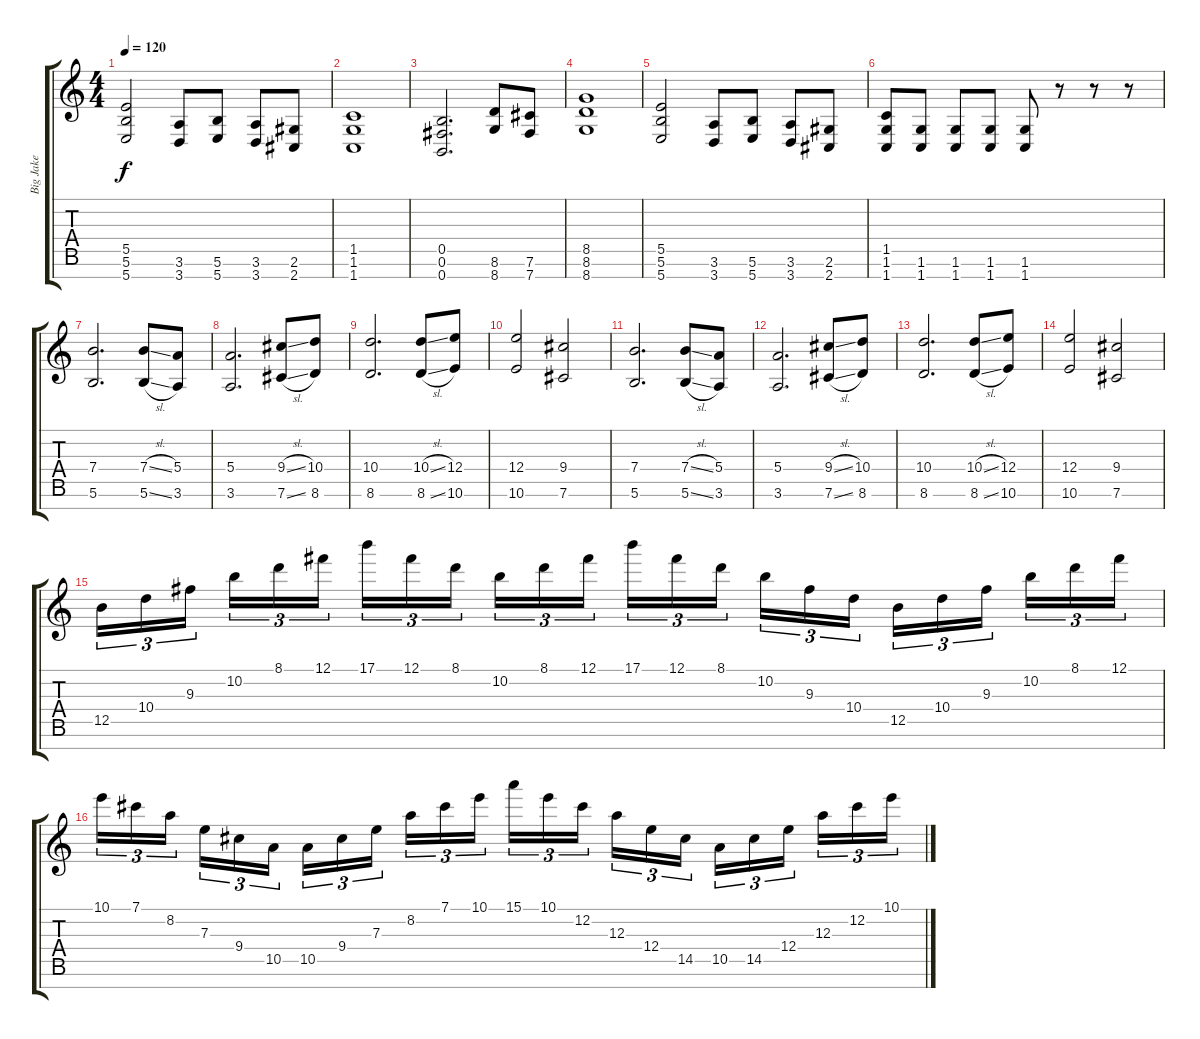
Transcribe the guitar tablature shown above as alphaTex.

\track ("Big Jake" "Big Jake") {instrument distortionguitar}
\staff {score tabs}
\tuning (Gb4 Db4 A3 E3 B2 Gb2 B1) {hide}
\ts (4 4)
\tempo 120
\clef g2
\ks c
(5.5 5.6 5.7).2{dy f} (3.6 3.7).8 (5.6 5.7).8 (3.6 3.7).8 (2.6 2.7).8 |
(1.5 1.6 1.7).1 |
(0.5 0.6 0.7).2{d} (8.6 8.7).8 (7.6 7.7).8 |
(8.5 8.6 8.7).1 |
(5.5 5.6 5.7).2 (3.6 3.7).8 (5.6 5.7).8 (3.6 3.7).8 (2.6 2.7).8 |
(1.5 1.6 1.7).8 (1.6 1.7).8 (1.6 1.7).8 (1.6 1.7).8 (1.6 1.7).8 r.8 r.8 r.8 |
(7.4 5.6).2{d} (7.4{sl} 5.6{sl}).8 (5.4 3.6).8 |
(5.4 3.6).2{d} (9.4{sl} 7.6{sl}).8 (10.4 8.6).8 |
(10.4 8.6).2{d} (10.4{sl} 8.6{sl}).8 (12.4 10.6).8 |
(12.4 10.6).2 (9.4 7.6).2 |
(7.4 5.6).2{d} (7.4{sl} 5.6{sl}).8 (5.4 3.6).8 |
(5.4 3.6).2{d} (9.4{sl} 7.6{sl}).8 (10.4 8.6).8 |
(10.4 8.6).2{d} (10.4{sl} 8.6{sl}).8 (12.4 10.6).8 |
(12.4 10.6).2 (9.4 7.6).2 |
12.5.16{tu (3 2)} 10.4.16{tu (3 2)} 9.3.16{tu (3 2) beam splitsecondary} 10.2.16{tu (3 2)} 8.1.16{tu (3 2)} 12.1.16{tu (3 2)} 17.1.16{tu (3 2)} 12.1.16{tu (3 2)} 8.1.16{tu (3 2) beam splitsecondary} 10.2.16{tu (3 2)} 8.1.16{tu (3 2)} 12.1.16{tu (3 2)} 17.1.16{tu (3 2)} 12.1.16{tu (3 2)} 8.1.16{tu (3 2) beam splitsecondary} 10.2.16{tu (3 2)} 9.3.16{tu (3 2)} 10.4.16{tu (3 2)} 12.5.16{tu (3 2)} 10.4.16{tu (3 2)} 9.3.16{tu (3 2) beam splitsecondary} 10.2.16{tu (3 2)} 8.1.16{tu (3 2)} 12.1.16{tu (3 2)} |
10.1.16{tu (3 2)} 7.1.16{tu (3 2)} 8.2.16{tu (3 2) beam splitsecondary} 7.3.16{tu (3 2)} 9.4.16{tu (3 2)} 10.5.16{tu (3 2)} 10.5.16{tu (3 2)} 9.4.16{tu (3 2)} 7.3.16{tu (3 2) beam splitsecondary} 8.2.16{tu (3 2)} 7.1.16{tu (3 2)} 10.1.16{tu (3 2)} 15.1.16{tu (3 2)} 10.1.16{tu (3 2)} 12.2.16{tu (3 2) beam splitsecondary} 12.3.16{tu (3 2)} 12.4.16{tu (3 2)} 14.5.16{tu (3 2)} 10.5.16{tu (3 2)} 14.5.16{tu (3 2)} 12.4.16{tu (3 2) beam splitsecondary} 12.3.16{tu (3 2)} 12.2.16{tu (3 2)} 10.1.16{tu (3 2)}
